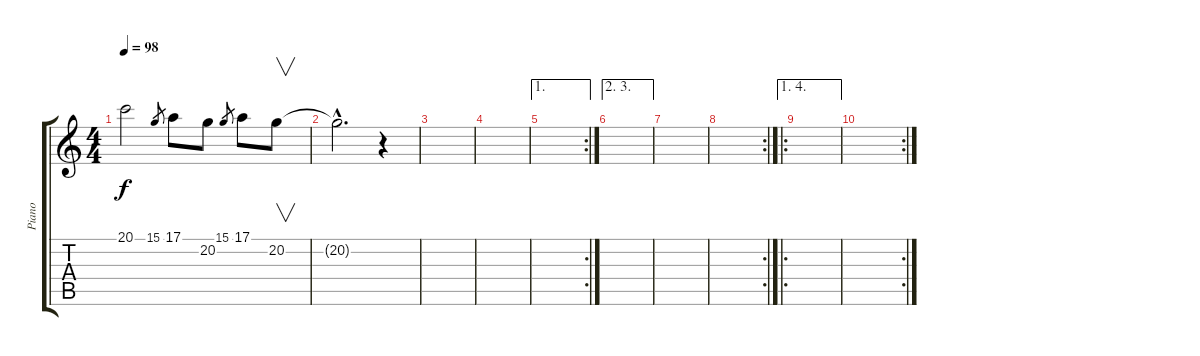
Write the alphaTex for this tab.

\track ("Piano" "Piano") {instrument rockorgan}
\staff {score tabs}
\tuning (E4 B3 G3 D3 A2 E2) {hide}
\ts (4 4)
\tempo 98
\clef g2
\ks c
20.1.2{dy f} 15.1.8{gr} 17.1.8 20.2.8 15.1.8{gr} 17.1.8 20.2.8{v} |
20.2{hac t}.2{d} r.4 |
|
|
\ae 1
\rc 2
|
\ae (2 3)
|
|
\rc 2
|
\ae (1 4)
\ro
|
\rc 2
